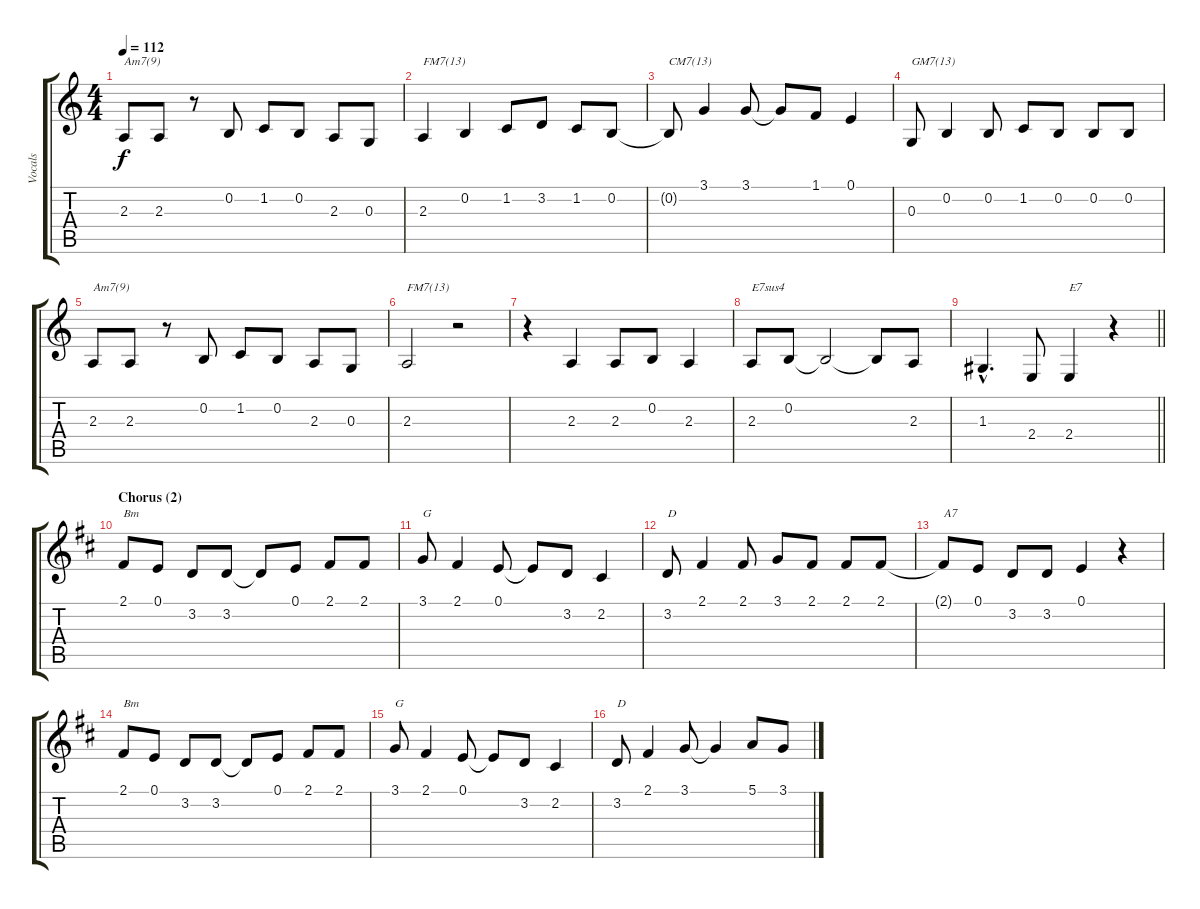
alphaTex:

\track ("Vocals" "Vocals") {instrument sopranosax}
\staff {score tabs}
\tuning (E4 B3 G3 D3 A2 E2) {hide}
\ts (4 4)
\tempo 112
\clef g2
\ks aminor
2.3.8{txt "Am7(9)" dy f} 2.3.8 r.8 0.2.8 1.2.8 0.2.8 2.3.8 0.3.8 |
2.3.4{txt "FM7(13)"} 0.2.4 1.2.8 3.2.8 1.2.8 0.2.8 |
0.2{t}.8{txt "CM7(13)"} 3.1.4 3.1.8 3.1{t}.8 1.1.8 0.1.4 |
0.3.8{txt "GM7(13)"} 0.2.4 0.2.8 1.2.8 0.2.8 0.2.8 0.2.8 |
2.3.8{txt "Am7(9)"} 2.3.8 r.8 0.2.8 1.2.8 0.2.8 2.3.8 0.3.8 |
2.3.2{txt "FM7(13)"} r.2 |
r.4 2.3.4 2.3.8 0.2.8 2.3.4 |
2.3.8{txt "E7sus4"} 0.2.8 0.2{t}.2 0.2{t}.8 2.3.8 |
\barLineRight lightlight
1.3{hac}.4{d} 2.4.8 2.4.4{txt "E7"} r.4 |
\section ("" "Chorus (2)")
\ks bminor
2.1.8{txt "Bm"} 0.1.8 3.2.8 3.2.8 3.2{t}.8 0.1.8 2.1.8 2.1.8 |
3.1.8{txt "G"} 2.1.4 0.1.8 0.1{t}.8 3.2.8 2.2.4 |
3.2.8{txt "D"} 2.1.4 2.1.8 3.1.8 2.1.8 2.1.8 2.1.8 |
2.1{t}.8{txt "A7"} 0.1.8 3.2.8 3.2.8 0.1.4 r.4 |
2.1.8{txt "Bm"} 0.1.8 3.2.8 3.2.8 3.2{t}.8 0.1.8 2.1.8 2.1.8 |
3.1.8{txt "G"} 2.1.4 0.1.8 0.1{t}.8 3.2.8 2.2.4 |
3.2.8{txt "D"} 2.1.4 3.1.8 3.1{t}.4 5.1.8 3.1.8
